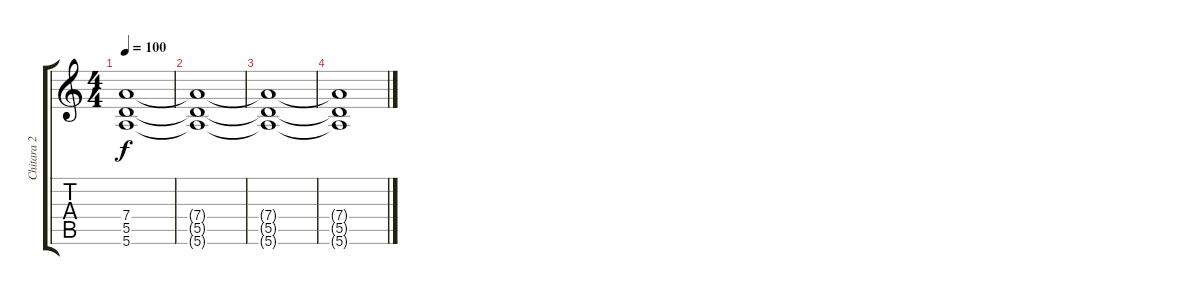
\track ("Chitara 2" "Chitara 2") {instrument electricguitarclean}
\staff {score tabs}
\tuning (E4 B3 G3 D3 A2 E2) {hide}
\ts (4 4)
\tempo 100
\clef g2
\ks c
(7.4 5.5 5.6).1{dy f volume 12 instrument distortionguitar} |
(7.4{t} 5.5{t} 5.6{t}).1{volume 8} |
(7.4{t} 5.5{t} 5.6{t}).1{volume 4} |
(7.4{t} 5.5{t} 5.6{t}).1{volume 0}
